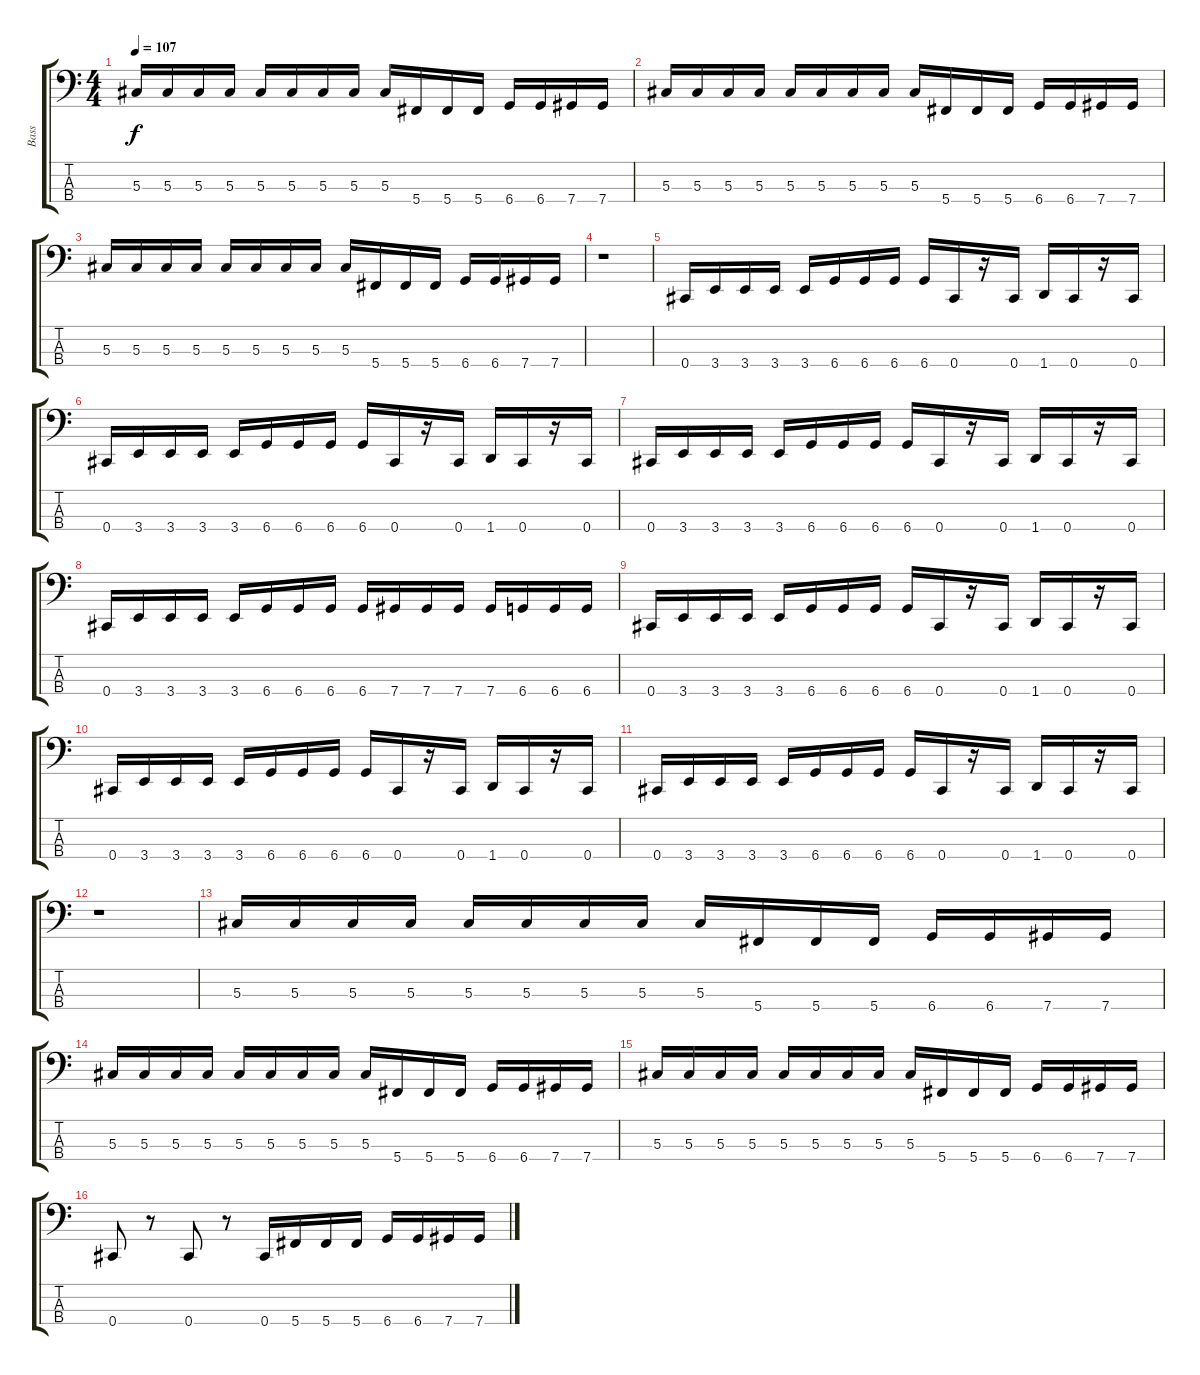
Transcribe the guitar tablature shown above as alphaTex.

\track ("Bass" "Bass") {instrument electricbassfinger}
\staff {score tabs}
\tuning (Gb2 Db2 Ab1 Db1) {hide}
\ts (4 4)
\tempo 107
\clef f4
\ks c
5.3.16{dy f} 5.3.16 5.3.16 5.3.16 5.3.16 5.3.16 5.3.16 5.3.16 5.3.16 5.4.16 5.4.16 5.4.16 6.4.16 6.4.16 7.4.16 7.4.16 |
5.3.16 5.3.16 5.3.16 5.3.16 5.3.16 5.3.16 5.3.16 5.3.16 5.3.16 5.4.16 5.4.16 5.4.16 6.4.16 6.4.16 7.4.16 7.4.16 |
5.3.16 5.3.16 5.3.16 5.3.16 5.3.16 5.3.16 5.3.16 5.3.16 5.3.16 5.4.16 5.4.16 5.4.16 6.4.16 6.4.16 7.4.16 7.4.16 |
r.1 |
0.4.16 3.4.16 3.4.16 3.4.16 3.4.16 6.4.16 6.4.16 6.4.16 6.4.16 0.4.16 r.16 0.4.16 1.4.16 0.4.16 r.16 0.4.16 |
0.4.16 3.4.16 3.4.16 3.4.16 3.4.16 6.4.16 6.4.16 6.4.16 6.4.16 0.4.16 r.16 0.4.16 1.4.16 0.4.16 r.16 0.4.16 |
0.4.16 3.4.16 3.4.16 3.4.16 3.4.16 6.4.16 6.4.16 6.4.16 6.4.16 0.4.16 r.16 0.4.16 1.4.16 0.4.16 r.16 0.4.16 |
0.4.16 3.4.16 3.4.16 3.4.16 3.4.16 6.4.16 6.4.16 6.4.16 6.4.16 7.4.16 7.4.16 7.4.16 7.4.16 6.4.16 6.4.16 6.4.16 |
0.4.16 3.4.16 3.4.16 3.4.16 3.4.16 6.4.16 6.4.16 6.4.16 6.4.16 0.4.16 r.16 0.4.16 1.4.16 0.4.16 r.16 0.4.16 |
0.4.16 3.4.16 3.4.16 3.4.16 3.4.16 6.4.16 6.4.16 6.4.16 6.4.16 0.4.16 r.16 0.4.16 1.4.16 0.4.16 r.16 0.4.16 |
0.4.16 3.4.16 3.4.16 3.4.16 3.4.16 6.4.16 6.4.16 6.4.16 6.4.16 0.4.16 r.16 0.4.16 1.4.16 0.4.16 r.16 0.4.16 |
r.1 |
5.3.16 5.3.16 5.3.16 5.3.16 5.3.16 5.3.16 5.3.16 5.3.16 5.3.16 5.4.16 5.4.16 5.4.16 6.4.16 6.4.16 7.4.16 7.4.16 |
5.3.16 5.3.16 5.3.16 5.3.16 5.3.16 5.3.16 5.3.16 5.3.16 5.3.16 5.4.16 5.4.16 5.4.16 6.4.16 6.4.16 7.4.16 7.4.16 |
5.3.16 5.3.16 5.3.16 5.3.16 5.3.16 5.3.16 5.3.16 5.3.16 5.3.16 5.4.16 5.4.16 5.4.16 6.4.16 6.4.16 7.4.16 7.4.16 |
0.4.8 r.8 0.4.8 r.8 0.4.16 5.4.16 5.4.16 5.4.16 6.4.16 6.4.16 7.4.16 7.4.16
